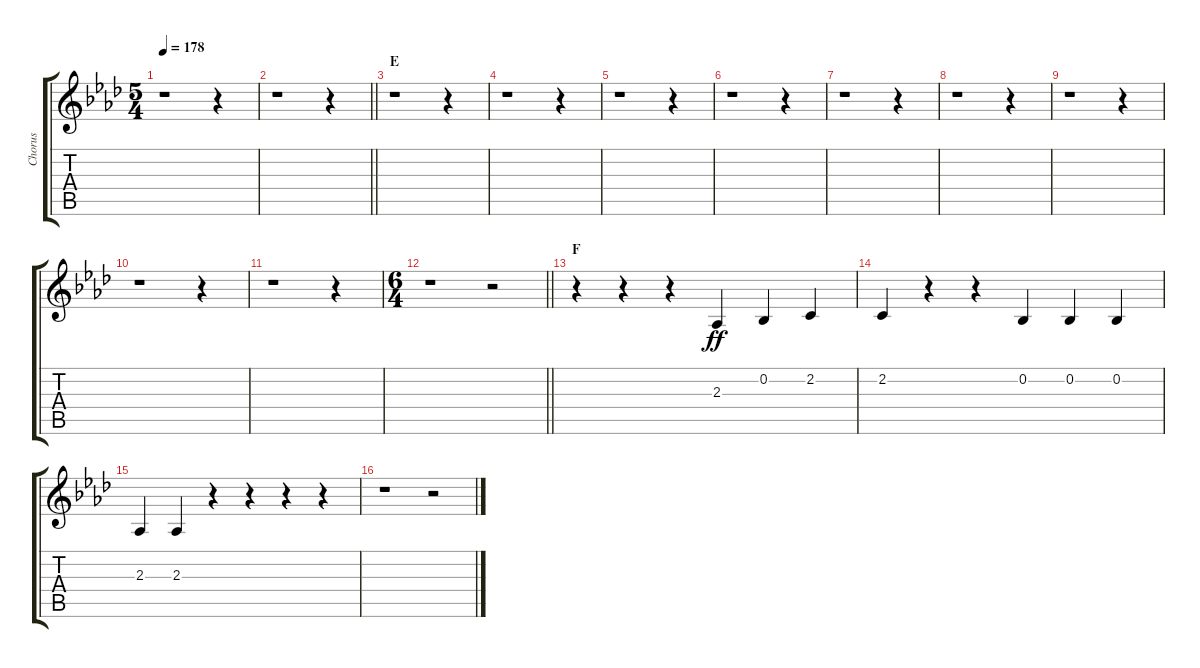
\track ("Chorus" "Chorus") {instrument voiceoohs}
\staff {score tabs}
\tuning (Eb4 Bb3 Gb3 Db3 Ab2 Db2) {hide}
\ts (5 4)
\tempo 178
\clef g2
\ks ab
r.1{dy ff} r.4 |
\barLineRight lightlight
r.1 r.4 |
\section ("" "E")
r.1 r.4 |
r.1 r.4 |
r.1 r.4 |
r.1 r.4 |
r.1 r.4 |
r.1 r.4 |
r.1 r.4 |
r.1 r.4 |
r.1 r.4 |
\ts (6 4)
\barLineRight lightlight
r.1 r.2 |
\section ("" "F")
r.4 r.4 r.4 2.3.4 0.2.4 2.2.4 |
2.2.4 r.4 r.4 0.2.4 0.2.4 0.2.4 |
2.3.4 2.3.4 r.4 r.4 r.4 r.4 |
r.1 r.2
